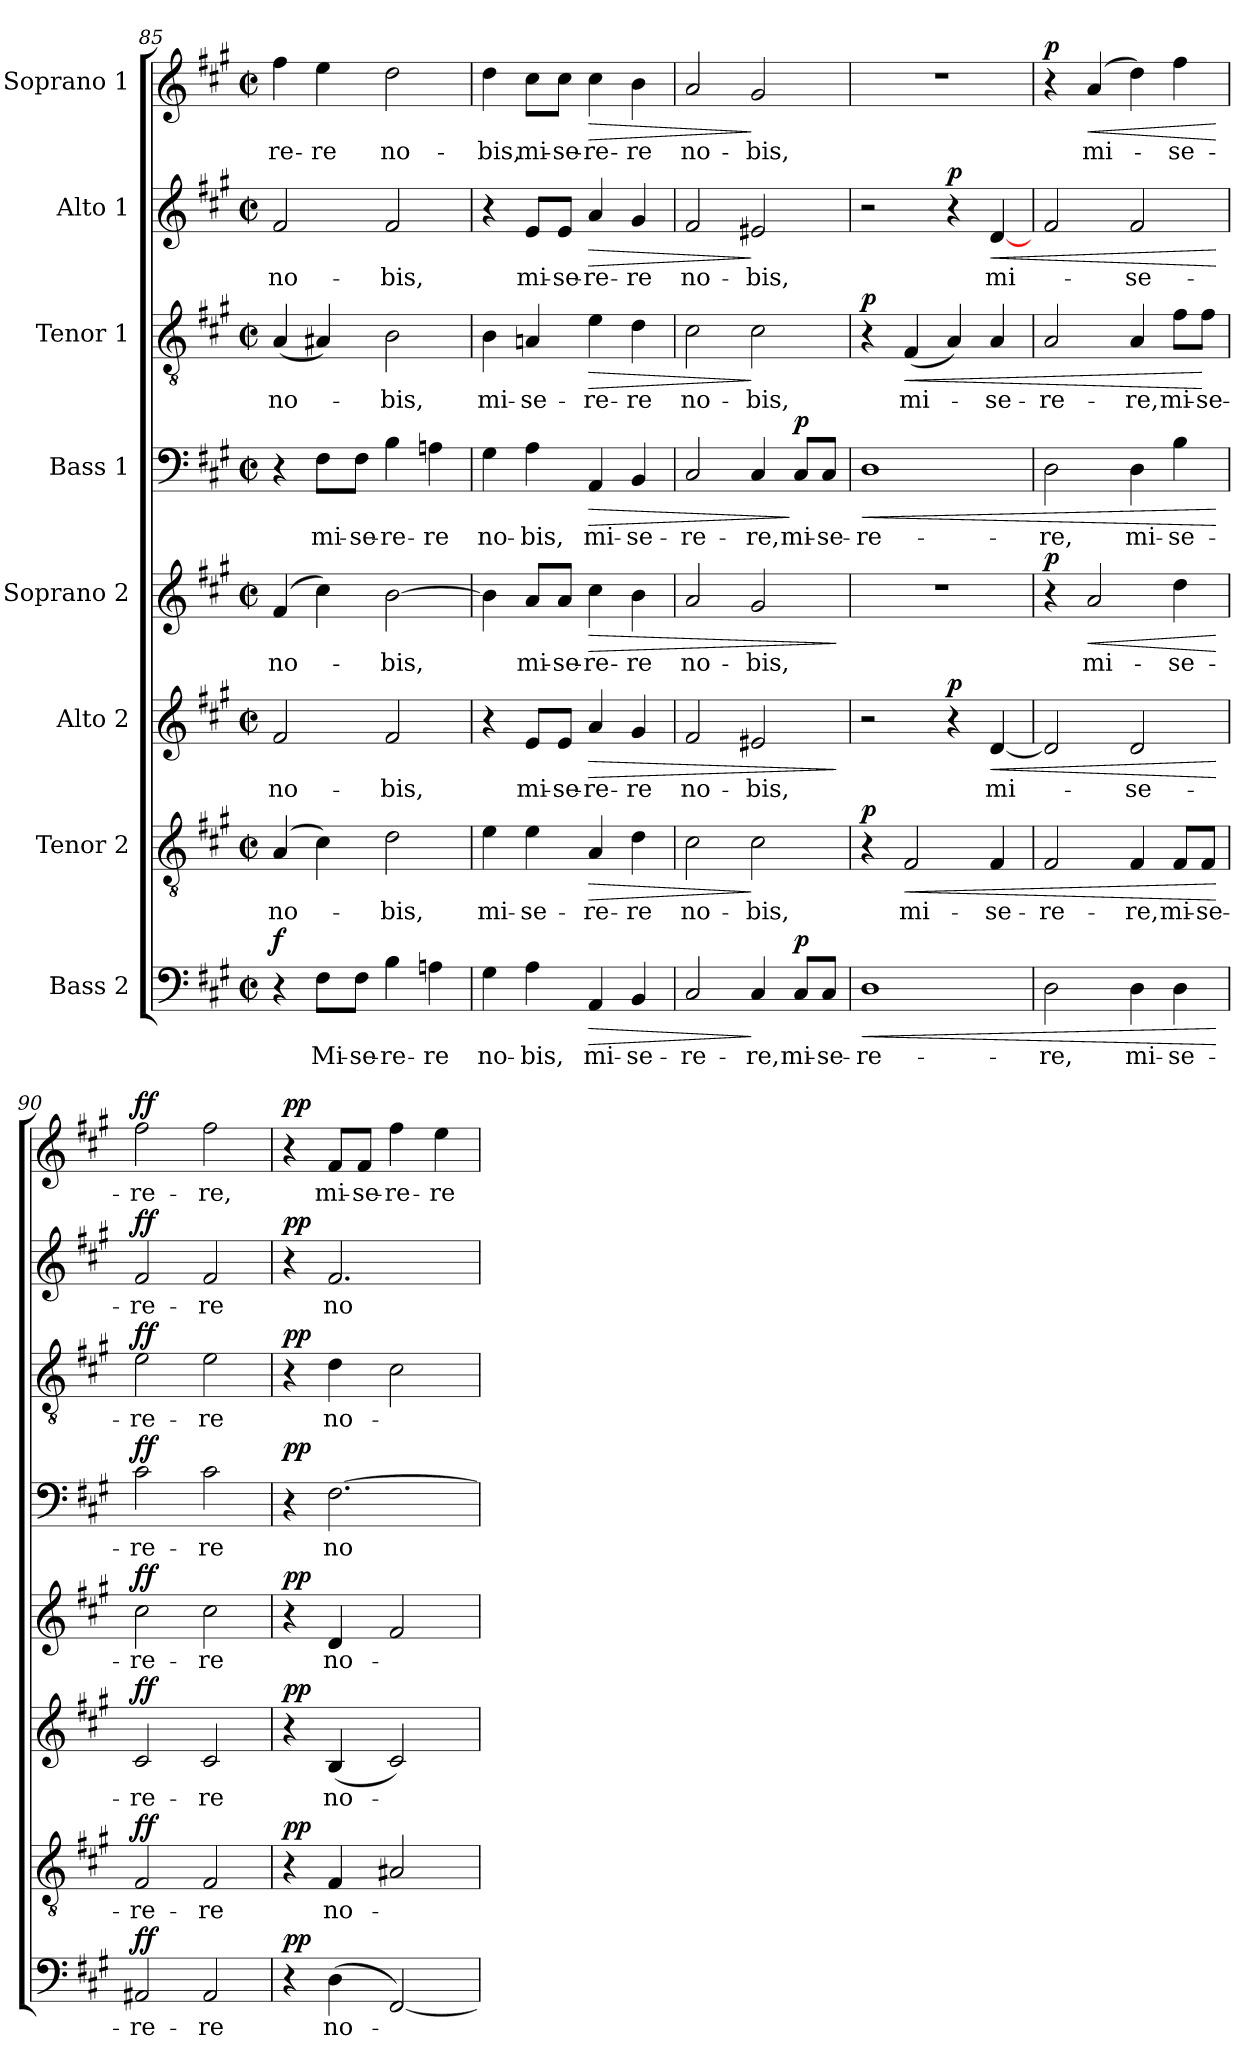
**kern	**text	**dynam	**kern	**text	**dynam	**kern	**text	**dynam	**kern	**text	**dynam	**kern	**text	**dynam	**kern	**text	**dynam	**kern	**text	**dynam	**kern	**text	**dynam
*part8	*part8	*part8	*part7	*part7	*part7	*part6	*part6	*part6	*part5	*part5	*part5	*part4	*part4	*part4	*part3	*part3	*part3	*part2	*part2	*part2	*part1	*part1	*part1
*staff8	*staff8	*staff8	*staff7	*staff7	*staff7	*staff6	*staff6	*staff6	*staff5	*staff5	*staff5	*staff4	*staff4	*staff4	*staff3	*staff3	*staff3	*staff2	*staff2	*staff2	*staff1	*staff1	*staff1
*I"Bass 2	*	*	*I"Tenor 2	*	*	*I"Alto 2	*	*	*I"Soprano 2	*	*	*I"Bass 1	*	*	*I"Tenor 1	*	*	*I"Alto 1	*	*	*I"Soprano 1	*	*
*clefF4	*	*	*clefGv2	*	*	*clefG2	*	*	*clefG2	*	*	*clefF4	*	*	*clefGv2	*	*	*clefG2	*	*	*clefG2	*	*
*k[f#c#g#]	*	*	*k[f#c#g#]	*	*	*k[f#c#g#]	*	*	*k[f#c#g#]	*	*	*k[f#c#g#]	*	*	*k[f#c#g#]	*	*	*k[f#c#g#]	*	*	*k[f#c#g#]	*	*
*A:	*	*	*A:	*	*	*A:	*	*	*A:	*	*	*A:	*	*	*A:	*	*	*A:	*	*	*A:	*	*
*M2/2	*	*	*M2/2	*	*	*M2/2	*	*	*M2/2	*	*	*M2/2	*	*	*M2/2	*	*	*M2/2	*	*	*M2/2	*	*
*met(c|)	*	*	*met(c|)	*	*	*met(c|)	*	*	*met(c|)	*	*	*met(c|)	*	*	*met(c|)	*	*	*met(c|)	*	*	*met(c|)	*	*
=85	=85	=85	=85	=85	=85	=85	=85	=85	=85	=85	=85	=85	=85	=85	=85	=85	=85	=85	=85	=85	=85	=85	=85
!	!	!LO:DY:b	!	!LO:LY:b	!	!	!LO:LY:b	!	!	!LO:LY:b	!	!	!	!	!	!LO:LY:b	!	!	!LO:LY:b	!	!	!LO:LY:b	!
4r	.	f	(>4A/	no-	.	2f#/	no-	.	(>4f#/	no-	.	4r	.	.	(<4A/	no-	.	2f#/	no-	.	4ff#\	-re-	.
!	!LO:LY:b	!	!	!	!	!	!	!	!	!	!	!	!LO:LY:b	!	!	!	!	!	!	!	!	!LO:LY:b	!
8F#\L	Mi-	.	4c#\)	.	.	.	.	.	4cc#\)	.	.	8F#\L	mi-	.	4A#X/)	.	.	.	.	.	4ee\	-re	.
!	!LO:LY:b	!	!	!	!	!	!	!	!	!	!	!	!LO:LY:b	!	!	!	!	!	!	!	!	!	!
8F#\J	-se-	.	.	.	.	.	.	.	.	.	.	8F#\J	-se-	.	.	.	.	.	.	.	.	.	.
!	!LO:LY:b	!	!	!LO:LY:b	!	!	!LO:LY:b	!	!	!LO:LY:b	!	!	!LO:LY:b	!	!	!LO:LY:b	!	!	!LO:LY:b	!	!	!LO:LY:b	!
4B\	-re-	.	2d\	-bis,	.	2f#/	-bis,	.	[2b\	-bis,	.	4B\	-re-	.	2B\	-bis,	.	2f#/	-bis,	.	2dd\	no-	.
!	!LO:LY:b	!	!	!	!	!	!	!	!	!	!	!	!LO:LY:b	!	!	!	!	!	!	!	!	!	!
4An\	-re	.	.	.	.	.	.	.	.	.	.	4An\	-re	.	.	.	.	.	.	.	.	.	.
=86	=86	=86	=86	=86	=86	=86	=86	=86	=86	=86	=86	=86	=86	=86	=86	=86	=86	=86	=86	=86	=86	=86	=86
!	!LO:LY:b	!	!	!LO:LY:b	!	!	!	!	!	!	!	!	!LO:LY:b	!	!	!LO:LY:b	!	!	!	!	!	!LO:LY:b	!
4G#\	no-	.	4e\	mi-	.	4r	.	.	4b\]	.	.	4G#\	no-	.	4B\	mi-	.	4r	.	.	4dd\	-bis,	.
!	!LO:LY:b	!	!	!LO:LY:b	!	!	!LO:LY:b	!	!	!LO:LY:b	!	!	!LO:LY:b	!	!	!LO:LY:b	!	!	!LO:LY:b	!	!	!LO:LY:b	!
4A\	-bis,	.	4e\	-se-	.	8e/L	mi-	.	8a/L	mi-	.	4A\	-bis,	.	4An/	-se-	.	8e/L	mi-	.	8cc#\L	mi-	.
!	!	!	!	!	!	!	!LO:LY:b	!	!	!LO:LY:b	!	!	!	!	!	!	!	!	!LO:LY:b	!	!	!LO:LY:b	!
.	.	.	.	.	.	8e/J	-se-	.	8a/J	-se-	.	.	.	.	.	.	.	8e/J	-se-	.	8cc#\J	-se-	.
!	!LO:LY:b	!LO:HP:b	!	!LO:LY:b	!LO:HP:b	!	!LO:LY:b	!LO:HP:b	!	!LO:LY:b	!LO:HP:b	!	!LO:LY:b	!LO:HP:b	!	!LO:LY:b	!LO:HP:b	!	!LO:LY:b	!LO:HP:b	!	!LO:LY:b	!LO:HP:b
4AA/	mi-	>	4A/	-re-	>	4a/	-re-	>	4cc#\	-re-	>	4AA/	mi-	>	4e\	-re-	>	4a/	-re-	>	4cc#\	-re-	>
!	!LO:LY:b	!	!	!LO:LY:b	!	!	!LO:LY:b	!	!	!LO:LY:b	!	!	!LO:LY:b	!	!	!LO:LY:b	!	!	!LO:LY:b	!	!	!LO:LY:b	!
4BB/	-se-	.	4d\	-re	.	4g#/	-re	.	4b\	-re	.	4BB/	-se-	.	4d\	-re	.	4g#/	-re	.	4b\	-re	.
!!LO:PB:g=z
=87	=87	=87	=87	=87	=87	=87	=87	=87	=87	=87	=87	=87	=87	=87	=87	=87	=87	=87	=87	=87	=87	=87	=87
!	!LO:LY:b	!	!	!LO:LY:b	!	!	!LO:LY:b	!	!	!LO:LY:b	!	!	!LO:LY:b	!	!	!LO:LY:b	!	!	!LO:LY:b	!	!	!LO:LY:b	!
2C#/	-re-	.	2c#\	no-	.	2f#/	no-	.	2a/	no-	.	2C#/	-re-	.	2c#\	no-	.	2f#/	no-	.	2a/	no-	.
!	!LO:LY:b	!	!	!LO:LY:b	!	!	!LO:LY:b	!	!	!LO:LY:b	!	!	!LO:LY:b	!	!	!LO:LY:b	!	!	!LO:LY:b	!	!	!LO:LY:b	!
4C#/	-re,	]	2c#\	-bis,	]	2e#X/	-bis,	.	2g#/	-bis,	.	4C#/	-re,	.	2c#\	-bis,	]	2e#X/	-bis,	]	2g#/	-bis,	]
!	!LO:LY:b	!LO:DY:b	!	!	!	!	!	!	!	!	!	!	!LO:LY:b	!LO:DY:n=1:b	!	!	!	!	!	!	!	!	!
8C#/L	mi-	p	.	.	.	.	.	.	.	.	.	8C#/L	mi-	] p	.	.	.	.	.	.	.	.	.
!	!LO:LY:b	!	!	!	!	!	!	!	!	!	!	!	!LO:LY:b	!	!	!	!	!	!	!	!	!	!
8C#/J	-se-	.	.	.	.	.	.	.	.	.	.	8C#/J	-se-	.	.	.	.	.	.	.	.	.	.
.	.	.	.	.	.	.	.	]	.	.	]	.	.	.	.	.	.	.	.	.	.	.	.
=88	=88	=88	=88	=88	=88	=88	=88	=88	=88	=88	=88	=88	=88	=88	=88	=88	=88	=88	=88	=88	=88	=88	=88
!	!LO:LY:b	!LO:HP:b	!	!	!LO:DY:b	!	!	!	!	!	!	!	!LO:LY:b	!LO:HP:b	!	!	!LO:DY:b	!	!	!	!	!	!
1D	-re-	<	4r	.	p	2r	.	.	1r	.	.	1D	-re-	<	4r	.	p	2r	.	.	1r	.	.
!	!	!	!	!LO:LY:b	!LO:HP:b	!	!	!	!	!	!	!	!	!	!	!LO:LY:b	!LO:HP:b	!	!	!	!	!	!
.	.	.	2F#/	mi-	<	.	.	.	.	.	.	.	.	.	(<4F#/	mi-	<	.	.	.	.	.	.
!	!	!	!	!	!	!	!	!LO:DY:b	!	!	!	!	!	!	!	!	!	!	!	!LO:DY:b	!	!	!
.	.	.	.	.	.	4r	.	p	.	.	.	.	.	.	4A/)	.	.	4r	.	p	.	.	.
!	!	!	!	!LO:LY:b	!	!	!LO:LY:b	!LO:HP:b	!	!	!	!	!	!	!	!LO:LY:b	!	!	!LO:LY:b	!LO:HP:b	!	!	!
.	.	.	4F#/	-se-	.	[4d/	mi-	<	.	.	.	.	.	.	4A/	-se-	.	[4d/	mi-	<	.	.	.
=89	=89	=89	=89	=89	=89	=89	=89	=89	=89	=89	=89	=89	=89	=89	=89	=89	=89	=89	=89	=89	=89	=89	=89
!	!LO:LY:b	!	!	!LO:LY:b	!	!	!	!	!	!	!LO:DY:b	!	!LO:LY:b	!	!	!LO:LY:b	!	!	!	!	!	!	!LO:DY:b
2D\	-re,	.	2F#/	-re-	.	2d/]	.	.	4r	.	p	2D\	-re,	.	2A/	-re-	.	2f#/	.	.	4r	.	p
!	!	!	!	!	!	!	!	!	!	!LO:LY:b	!LO:HP:b	!	!	!	!	!	!	!	!	!	!	!LO:LY:b	!LO:HP:b
.	.	.	.	.	.	.	.	.	2a/	mi-	<	.	.	.	.	.	.	.	.	.	(>4a/	mi-	<
!	!LO:LY:b	!	!	!LO:LY:b	!	!	!LO:LY:b	!	!	!	!	!	!LO:LY:b	!	!	!LO:LY:b	!	!	!LO:LY:b	!	!	!	!
4D\	mi-	.	4F#/	-re,	.	2d/	-se-	.	.	.	.	4D\	mi-	.	4A/	-re,	.	2f#/	-se-	.	4dd\)	.	.
!	!LO:LY:b	!	!	!LO:LY:b	!	!	!	!	!	!LO:LY:b	!	!	!LO:LY:b	!	!	!LO:LY:b	!	!	!	!	!	!LO:LY:b	!
4D\	-se-	.	8F#/L	mi-	.	.	.	.	4dd\	-se-	.	4B\	-se-	.	8f#\L	mi-	.	.	.	.	4ff#\	-se-	.
!	!	!	!	!LO:LY:b	!	!	!	!	!	!	!	!	!	!	!	!LO:LY:b	!	!	!	!	!	!	!
.	.	.	8F#/J	-se-	.	.	.	.	.	.	.	.	.	.	8f#\J	-se-	[	.	.	.	.	.	.
.	.	[	.	.	[	.	.	[	.	.	[	.	.	[	.	.	.	.	.	[	.	.	[
!!LO:PB:g=z
=90	=90	=90	=90	=90	=90	=90	=90	=90	=90	=90	=90	=90	=90	=90	=90	=90	=90	=90	=90	=90	=90	=90	=90
!	!LO:LY:b	!LO:DY:b	!	!LO:LY:b	!LO:DY:b	!	!LO:LY:b	!LO:DY:b	!	!LO:LY:b	!LO:DY:b	!	!LO:LY:b	!LO:DY:b	!	!LO:LY:b	!LO:DY:b	!	!LO:LY:b	!LO:DY:b	!	!LO:LY:b	!LO:DY:b
2AA#X/	-re-	ff	2F#/	-re-	ff	2c#/	-re-	ff	2cc#\	-re-	ff	2c#\	-re-	ff	2e\	-re-	ff	2f#/	-re-	ff	2ff#\	-re-	ff
!	!LO:LY:b	!	!	!LO:LY:b	!	!	!LO:LY:b	!	!	!LO:LY:b	!	!	!LO:LY:b	!	!	!LO:LY:b	!	!	!LO:LY:b	!	!	!LO:LY:b	!
2AA#/	-re	.	2F#/	-re	.	2c#/	-re	.	2cc#\	-re	.	2c#\	-re	.	2e\	-re	.	2f#/	-re	.	2ff#\	-re,	.
=91	=91	=91	=91	=91	=91	=91	=91	=91	=91	=91	=91	=91	=91	=91	=91	=91	=91	=91	=91	=91	=91	=91	=91
!	!	!LO:DY:b	!	!	!LO:DY:b	!	!	!LO:DY:b	!	!	!LO:DY:b	!	!	!LO:DY:b	!	!	!LO:DY:b	!	!	!LO:DY:b	!	!	!LO:DY:b
4r	.	pp	4r	.	pp	4r	.	pp	4r	.	pp	4r	.	pp	4r	.	pp	4r	.	pp	4r	.	pp
!	!LO:LY:b	!	!	!LO:LY:b	!	!	!LO:LY:b	!	!	!LO:LY:b	!	!	!LO:LY:b	!	!	!LO:LY:b	!	!	!LO:LY:b	!	!	!LO:LY:b	!
(>4D\	no-	.	4F#/	no-	.	(<4B/	no-	.	4d/	no-	.	[2.F#\	no-	.	4d\	no-	.	2.f#/	no-	.	8f#/L	mi-	.
!	!	!	!	!	!	!	!	!	!	!	!	!	!	!	!	!	!	!	!	!	!	!LO:LY:b	!
.	.	.	.	.	.	.	.	.	.	.	.	.	.	.	.	.	.	.	.	.	8f#/J	-se-	.
!	!	!	!	!	!	!	!	!	!	!	!	!	!	!	!	!	!	!	!	!	!	!LO:LY:b	!
[2FF#/)	.	.	2A#X/	.	.	2c#/)	.	.	2f#/	.	.	.	.	.	2c#\	.	.	.	.	.	4ff#\	-re-	.
!	!	!	!	!	!	!	!	!	!	!	!	!	!	!	!	!	!	!	!	!	!	!LO:LY:b	!
.	.	.	.	.	.	.	.	.	.	.	.	.	.	.	.	.	.	.	.	.	4ee\	-re	.
=	=	=	=	=	=	=	=	=	=	=	=	=	=	=	=	=	=	=	=	=	=	=	=
*-	*-	*-	*-	*-	*-	*-	*-	*-	*-	*-	*-	*-	*-	*-	*-	*-	*-	*-	*-	*-	*-	*-	*-
